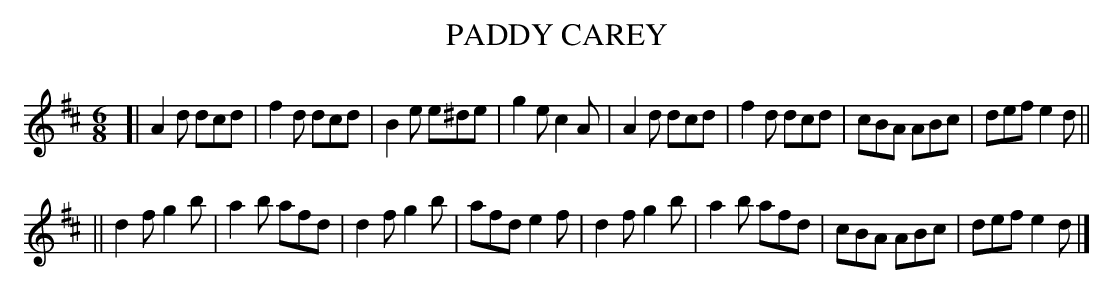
X:1
T: PADDY CAREY
M: 6/8
L: 1/8
K: D
[|\
A2d dcd | f2d dcd | B2e e^de | g2e c2A |\
A2d dcd | f2d dcd | cBA ABc | def e2d ||
||\
d2f g2b | a2b afd | d2f g2b | afd e2f |\
d2f g2b | a2b afd | cBA ABc | def e2d |]
